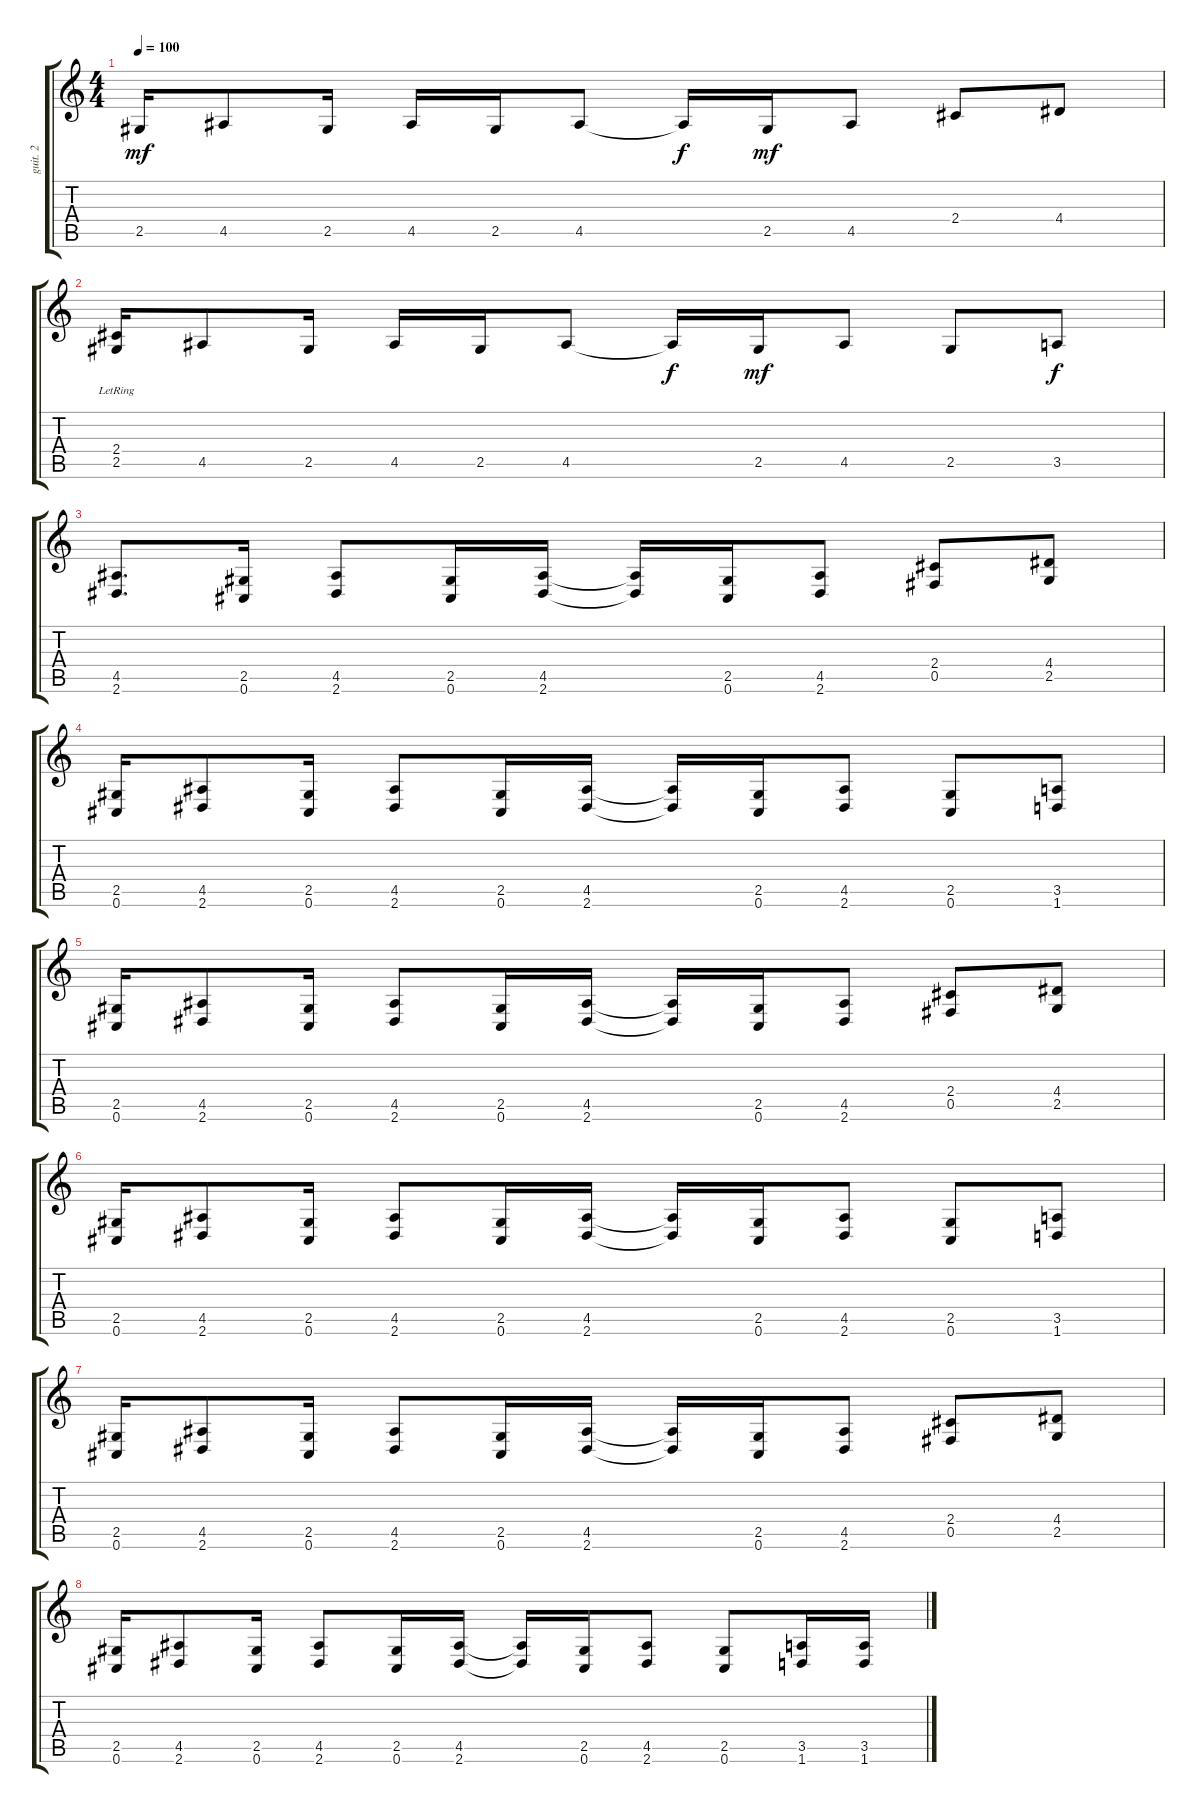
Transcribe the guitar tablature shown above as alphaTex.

\track ("guit. 2" "guit. 2") {instrument distortionguitar}
\staff {score tabs}
\tuning (Db4 Ab3 E3 B2 Gb2 Db2) {hide}
\ts (4 4)
\tempo 100
\clef g2
\ks c
2.5.16{dy mf instrument distortionguitar} 4.5.8 2.5.16 4.5.16 2.5.16 4.5.8 4.5{t}.16{dy f} 2.5.16{dy mf} 4.5.8 2.4.8 4.4.8 |
(2.4{lr} 2.5).16 4.5.8 2.5.16 4.5.16 2.5.16 4.5.8 4.5{t}.16{dy f} 2.5.16{dy mf} 4.5.8 2.5.8 3.5.8{dy f} |
(4.5 2.6).8{d volume 8} (2.5 0.6).16 (4.5 2.6).8 (2.5 0.6).16 (4.5 2.6).16 (4.5{t} 2.6{t}).16 (2.5 0.6).16 (4.5 2.6).8 (2.4 0.5).8 (4.4 2.5).8 |
(2.5 0.6).16 (4.5 2.6).8 (2.5 0.6).16 (4.5 2.6).8 (2.5 0.6).16 (4.5 2.6).16 (4.5{t} 2.6{t}).16 (2.5 0.6).16 (4.5 2.6).8 (2.5 0.6).8 (3.5 1.6).8 |
(2.5 0.6).16 (4.5 2.6).8 (2.5 0.6).16 (4.5 2.6).8 (2.5 0.6).16 (4.5 2.6).16 (4.5{t} 2.6{t}).16 (2.5 0.6).16 (4.5 2.6).8 (2.4 0.5).8 (4.4 2.5).8 |
(2.5 0.6).16 (4.5 2.6).8 (2.5 0.6).16 (4.5 2.6).8 (2.5 0.6).16 (4.5 2.6).16 (4.5{t} 2.6{t}).16 (2.5 0.6).16 (4.5 2.6).8 (2.5 0.6).8 (3.5 1.6).8 |
(2.5 0.6).16{volume 8} (4.5 2.6).8 (2.5 0.6).16 (4.5 2.6).8 (2.5 0.6).16 (4.5 2.6).16 (4.5{t} 2.6{t}).16 (2.5 0.6).16 (4.5 2.6).8 (2.4 0.5).8 (4.4 2.5).8 |
(2.5 0.6).16 (4.5 2.6).8 (2.5 0.6).16 (4.5 2.6).8 (2.5 0.6).16 (4.5 2.6).16 (4.5{t} 2.6{t}).16 (2.5 0.6).16 (4.5 2.6).8 (2.5 0.6).8 (3.5 1.6).16 (3.5 1.6).16
